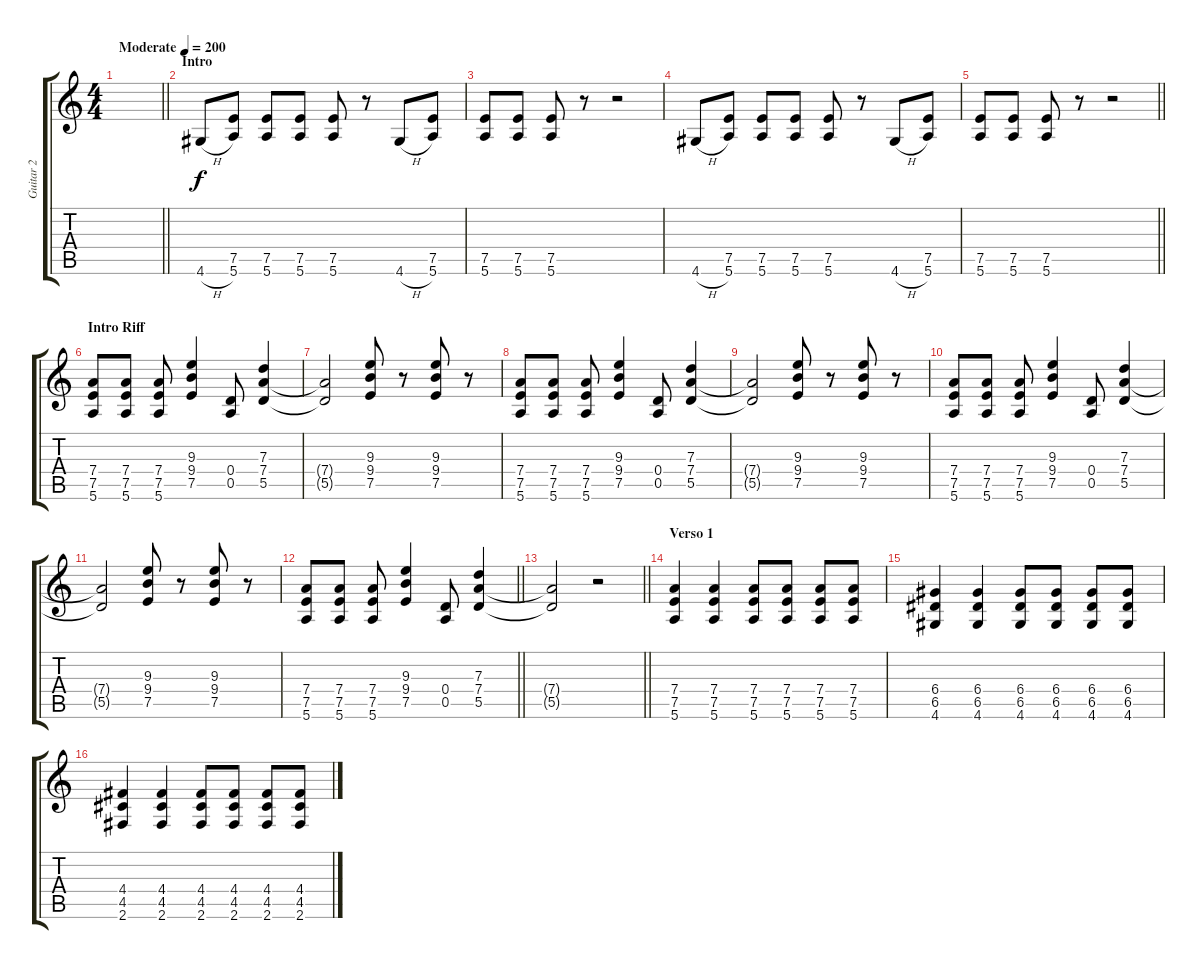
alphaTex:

\track ("Guitar 2" "Guitar 2") {instrument distortionguitar}
\staff {score tabs}
\tuning (E4 B3 G3 D3 A2 E2) {hide}
\ts (4 4)
\tempo (200 "Moderate")
\clef g2
\barLineRight lightlight
\ks c
|
\section ("" "Intro")
4.6{h}.8 (7.5 5.6).8 (7.5 5.6).8 (7.5 5.6).8 (7.5 5.6).8 r.8 4.6{h}.8 (7.5 5.6).8 |
(7.5 5.6).8 (7.5 5.6).8 (7.5 5.6).8 r.8 r.2 |
4.6{h}.8 (7.5 5.6).8 (7.5 5.6).8 (7.5 5.6).8 (7.5 5.6).8 r.8 4.6{h}.8 (7.5 5.6).8 |
\barLineRight lightlight
(7.5 5.6).8 (7.5 5.6).8 (7.5 5.6).8 r.8 r.2 |
\section ("" "Intro Riff")
(7.4 7.5 5.6).8 (7.4 7.5 5.6).8 (7.4 7.5 5.6).8 (9.3 9.4 7.5).4 (0.4 0.5).8 (7.3 7.4 5.5).4 |
(7.4{t} 5.5{t}).2 (9.3 9.4 7.5).8 r.8 (9.3 9.4 7.5).8 r.8 |
(7.4 7.5 5.6).8 (7.4 7.5 5.6).8 (7.4 7.5 5.6).8 (9.3 9.4 7.5).4 (0.4 0.5).8 (7.3 7.4 5.5).4 |
(7.4{t} 5.5{t}).2 (9.3 9.4 7.5).8 r.8 (9.3 9.4 7.5).8 r.8 |
(7.4 7.5 5.6).8 (7.4 7.5 5.6).8 (7.4 7.5 5.6).8 (9.3 9.4 7.5).4 (0.4 0.5).8 (7.3 7.4 5.5).4 |
(7.4{t} 5.5{t}).2 (9.3 9.4 7.5).8 r.8 (9.3 9.4 7.5).8 r.8 |
\barLineRight lightlight
(7.4 7.5 5.6).8 (7.4 7.5 5.6).8 (7.4 7.5 5.6).8 (9.3 9.4 7.5).4 (0.4 0.5).8 (7.3 7.4 5.5).4 |
\section ("" "")
\barLineRight lightlight
(7.4{t} 5.5{t}).2 r.2 |
\section ("" "Verso 1")
(7.4 7.5 5.6).4 (7.4 7.5 5.6).4 (7.4 7.5 5.6).8 (7.4 7.5 5.6).8 (7.4 7.5 5.6).8 (7.4 7.5 5.6).8 |
(6.4 6.5 4.6).4 (6.4 6.5 4.6).4 (6.4 6.5 4.6).8 (6.4 6.5 4.6).8 (6.4 6.5 4.6).8 (6.4 6.5 4.6).8 |
(4.4 4.5 2.6).4 (4.4 4.5 2.6).4 (4.4 4.5 2.6).8 (4.4 4.5 2.6).8 (4.4 4.5 2.6).8 (4.4 4.5 2.6).8
